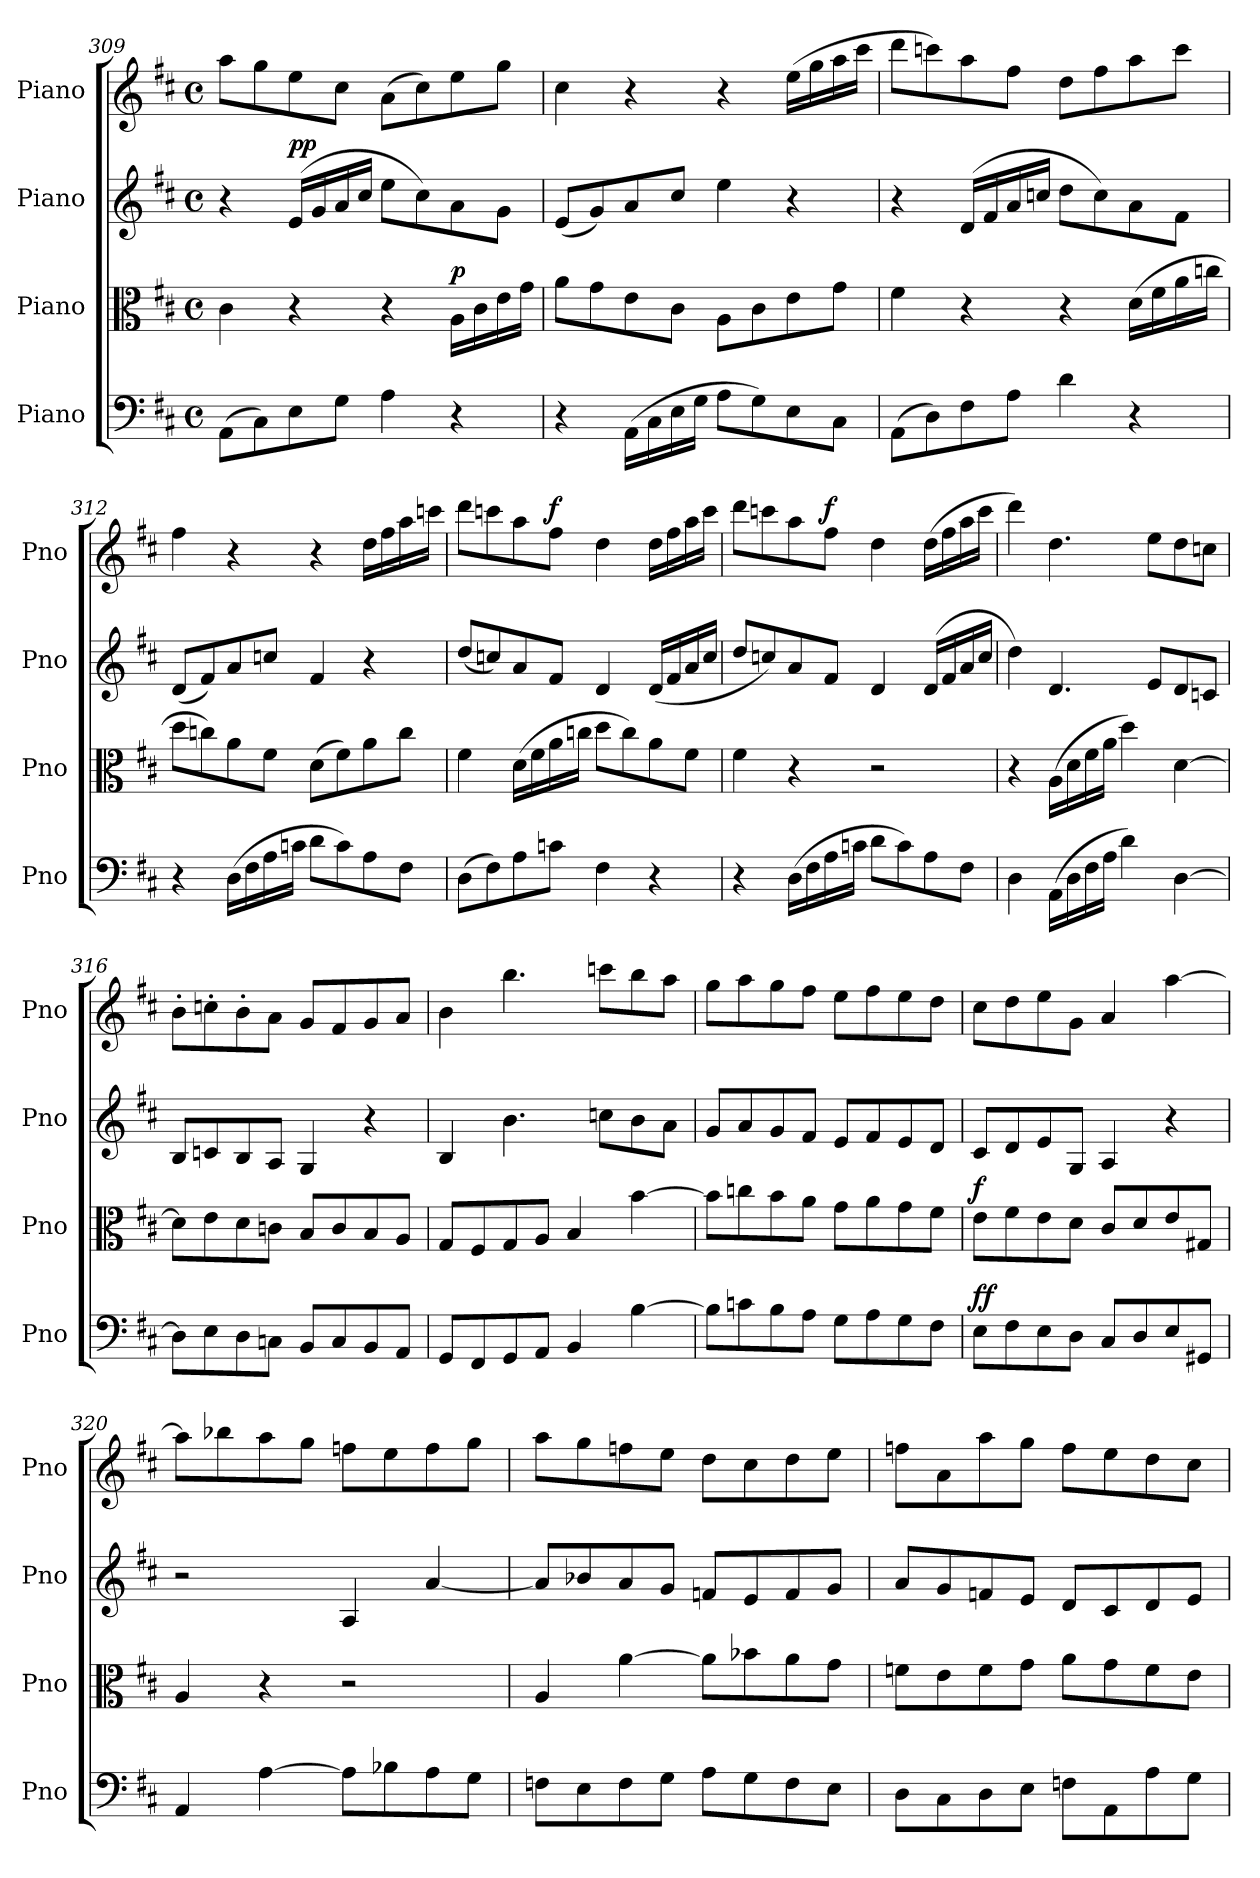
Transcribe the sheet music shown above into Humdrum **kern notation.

**kern	**dynam	**kern	**dynam	**kern	**dynam	**kern	**dynam
*part4	*part4	*part3	*part3	*part2	*part2	*part1	*part1
*staff4	*staff4	*staff3	*staff3	*staff2	*staff2	*staff1	*staff1
*I"Piano	*	*I"Piano	*	*I"Piano	*	*I"Piano	*
*I'Pno	*	*I'Pno	*	*I'Pno	*	*I'Pno	*
*clefF4	*	*clefC3	*	*clefG2	*	*clefG2	*
*k[f#c#]	*	*k[f#c#]	*	*k[f#c#]	*	*k[f#c#]	*
*M4/4	*	*M4/4	*	*M4/4	*	*M4/4	*
*met(c)	*	*met(c)	*	*met(c)	*	*met(c)	*
=309	=309	=309	=309	=309	=309	=309	=309
(8AA\L	.	4c#\	.	4r	.	8aa\L	.
8C#\)	.	.	.	.	.	8gg\	.
!	!	!	!	!	!LO:DY:a	!	!
!	!	!	!	!	!LO:DY:n=1:a	!	!
8E\	.	4r	.	(16e/LL	p p	8ee\	.
.	.	.	.	16g/	.	.	.
8G\J	.	.	.	16a/	.	8cc#\J	.
.	.	.	.	16cc#/JJ	.	.	.
4A\	.	4r	.	8ee\L	.	(8a\L	.
.	.	.	.	8cc#\)	.	8cc#\)	.
!	!	!	!LO:DY:a	!	!	!	!
4r	.	16A\LL	p	8a\	.	8ee\	.
.	.	16c#\	.	.	.	.	.
.	.	16e\	.	8g\J	.	8gg\J	.
.	.	16g\JJ	.	.	.	.	.
=310	=310	=310	=310	=310	=310	=310	=310
4r	.	8a\L	.	(8e/L	.	4cc#\	.
.	.	8g\	.	8g/)	.	.	.
(16AA\LL	.	8e\	.	8a/	.	4r	.
16C#\	.	.	.	.	.	.	.
16E\	.	8c#\J	.	8cc#/J	.	.	.
16G\JJ	.	.	.	.	.	.	.
8A\L	.	8A\L	.	4ee\	.	4r	.
8G\)	.	8c#\	.	.	.	.	.
8E\	.	8e\	.	4r	.	(16ee\LL	.
.	.	.	.	.	.	16gg\	.
8C#\J	.	8g\J	.	.	.	16aa\	.
.	.	.	.	.	.	16ccc#\JJ	.
!!LO:LB:g=z
=311	=311	=311	=311	=311	=311	=311	=311
(8AA\L	.	4f#\	.	4r	.	8ddd\L	.
8D\)	.	.	.	.	.	8cccn\)	.
8F#\	.	4r	.	(16d/LL	.	8aa\	.
.	.	.	.	16f#/	.	.	.
8A\J	.	.	.	16a/	.	8ff#\J	.
.	.	.	.	16ccn/JJ	.	.	.
4d\	.	4r	.	8dd\L	.	8dd\L	.
.	.	.	.	8cc\)	.	8ff#\	.
4r	.	(16d\LL	.	8a\	.	8aa\	.
.	.	16f#\	.	.	.	.	.
.	.	16a\	.	8f#\J	.	8ccc\J	.
.	.	16ccn\JJ	.	.	.	.	.
=312	=312	=312	=312	=312	=312	=312	=312
4r	.	8dd\L	.	(8d/L	.	4ff#\	.
.	.	8ccn\)	.	8f#/)	.	.	.
(16D\LL	.	8a\	.	8a/	.	4r	.
16F#\	.	.	.	.	.	.	.
16A\	.	8f#\J	.	8ccn/J	.	.	.
16cn\JJ	.	.	.	.	.	.	.
8d\L	.	(8d\L	.	4f#/	.	4r	.
8c\)	.	8f#\)	.	.	.	.	.
8A\	.	8a\	.	4r	.	16dd\LL	.
.	.	.	.	.	.	16ff#\	.
8F#\J	.	8cc\J	.	.	.	16aa\	.
.	.	.	.	.	.	16cccn\JJ	.
=313	=313	=313	=313	=313	=313	=313	=313
(8D\L	.	4f#\	.	(8dd/L	.	8ddd\L	.
8F#\)	.	.	.	8ccn/)	.	8cccn\	.
8A\	.	(16d\LL	.	8a/	.	8aa\	.
.	.	16f#\	.	.	.	.	.
!	!	!	!	!	!	!	!LO:DY:a
8cn\J	.	16a\	.	8f#/J	.	8ff#\J	f
.	.	16ccn\JJ	.	.	.	.	.
4F#\	.	8dd\L	.	4d/	.	4dd\	.
.	.	8cc\)	.	.	.	.	.
4r	.	8a\	.	(16d/LL	.	16dd\LL	.
.	.	.	.	16f#/	.	16ff#\	.
.	.	8f#\J	.	16a/	.	16aa\	.
.	.	.	.	16cc/JJ	.	16ccc\JJ	.
=314	=314	=314	=314	=314	=314	=314	=314
4r	.	4f#\	.	8dd/L	.	8ddd\L	.
.	.	.	.	8ccn/)	.	8cccn\	.
(16D\LL	.	4r	.	8a/	.	8aa\	.
16F#\	.	.	.	.	.	.	.
!	!	!	!	!	!	!	!LO:DY:a
16A\	.	.	.	8f#/J	.	8ff#\J	f
16cn\JJ	.	.	.	.	.	.	.
8d\L	.	2r	.	4d/	.	4dd\	.
8c\)	.	.	.	.	.	.	.
8A\	.	.	.	(16d/LL	.	(16dd\LL	.
.	.	.	.	16f#/	.	16ff#\	.
8F#\J	.	.	.	16a/	.	16aa\	.
.	.	.	.	16cc/JJ	.	16ccc\JJ	.
!!LO:PB:g=z
=315	=315	=315	=315	=315	=315	=315	=315
4D\	.	4r	.	4dd\)	.	4ddd\)	.
(16AA\LL	.	(16A\LL	.	4.d/	.	4.dd\	.
16D\	.	16d\	.	.	.	.	.
16F#\	.	16f#\	.	.	.	.	.
16A\JJ	.	16a\JJ	.	.	.	.	.
4d\)	.	4dd\)	.	.	.	.	.
.	.	.	.	8e/L	.	8ee\L	.
[4D\	.	[4d\	.	8d/	.	8dd\	.
.	.	.	.	8cn/J	.	8ccn\J	.
=316	=316	=316	=316	=316	=316	=316	=316
8D\L]	.	8d\L]	.	8B/L	.	8b'\L	.
8E\	.	8e\	.	8cn/	.	8ccn'\	.
8D\	.	8d\	.	8B/	.	8b'\	.
8Cn\J	.	8cn\J	.	8A/J	.	8a\J	.
8BB/L	.	8B/L	.	4G/	.	8g/L	.
8C/	.	8c/	.	.	.	8f#/	.
8BB/	.	8B/	.	4r	.	8g/	.
8AA/J	.	8A/J	.	.	.	8a/J	.
=317	=317	=317	=317	=317	=317	=317	=317
8GG/L	.	8G/L	.	4B/	.	4b\	.
8FF#/	.	8F#/	.	.	.	.	.
8GG/	.	8G/	.	4.b\	.	4.bb\	.
8AA/J	.	8A/J	.	.	.	.	.
4BB/	.	4B/	.	.	.	.	.
.	.	.	.	8ccn\L	.	8cccn\L	.
[4B\	.	[4b\	.	8b\	.	8bb\	.
.	.	.	.	8a\J	.	8aa\J	.
=318	=318	=318	=318	=318	=318	=318	=318
8B\L]	.	8b\L]	.	8g/L	.	8gg\L	.
8cn\	.	8ccn\	.	8a/	.	8aa\	.
8B\	.	8b\	.	8g/	.	8gg\	.
8A\J	.	8a\J	.	8f#/J	.	8ff#\J	.
8G\L	.	8g\L	.	8e/L	.	8ee\L	.
8A\	.	8a\	.	8f#/	.	8ff#\	.
8G\	.	8g\	.	8e/	.	8ee\	.
8F#\J	.	8f#\J	.	8d/J	.	8dd\J	.
=319	=319	=319	=319	=319	=319	=319	=319
!	!LO:DY:a	!	!	!	!	!	!
!	!LO:DY:n=1:a	!	!LO:DY:a	!	!	!	!
8E\L	f f	8e\L	f	8c#/L	.	8cc#\L	.
8F#\	.	8f#\	.	8d/	.	8dd\	.
8E\	.	8e\	.	8e/	.	8ee\	.
8D\J	.	8d\J	.	8G/J	.	8g\J	.
8C#/L	.	8c#/L	.	4A/	.	4a/	.
8D/	.	8d/	.	.	.	.	.
8E/	.	8e/	.	4r	.	[4aa\	.
8GG#X/J	.	8G#X/J	.	.	.	.	.
=320	=320	=320	=320	=320	=320	=320	=320
4AA/	.	4A/	.	2r	.	8aa\L]	.
.	.	.	.	.	.	8bb-X\	.
[4A\	.	4r	.	.	.	8aa\	.
.	.	.	.	.	.	8gg\J	.
8A\L]	.	2r	.	4A/	.	8ffn\L	.
8B-X\	.	.	.	.	.	8ee\	.
8A\	.	.	.	[4a/	.	8ff\	.
8G\J	.	.	.	.	.	8gg\J	.
!!LO:LB:g=z
=321	=321	=321	=321	=321	=321	=321	=321
8Fn\L	.	4A/	.	8a/L]	.	8aa\L	.
8E\	.	.	.	8b-X/	.	8gg\	.
8F\	.	[4a\	.	8a/	.	8ffn\	.
8G\J	.	.	.	8g/J	.	8ee\J	.
8A\L	.	8a\L]	.	8fn/L	.	8dd\L	.
8G\	.	8b-X\	.	8e/	.	8cc#\	.
8F\	.	8a\	.	8f/	.	8dd\	.
8E\J	.	8g\J	.	8g/J	.	8ee\J	.
=322	=322	=322	=322	=322	=322	=322	=322
8D\L	.	8fn\L	.	8a/L	.	8ffn\L	.
8C#\	.	8e\	.	8g/	.	8a\	.
8D\	.	8f\	.	8fn/	.	8aa\	.
8E\J	.	8g\J	.	8e/J	.	8gg\J	.
8Fn\L	.	8a\L	.	8d/L	.	8ff\L	.
8AA\	.	8g\	.	8c#/	.	8ee\	.
8A\	.	8f\	.	8d/	.	8dd\	.
8G\J	.	8e\J	.	8e/J	.	8cc#\J	.
=	=	=	=	=	=	=	=
*-	*-	*-	*-	*-	*-	*-	*-
